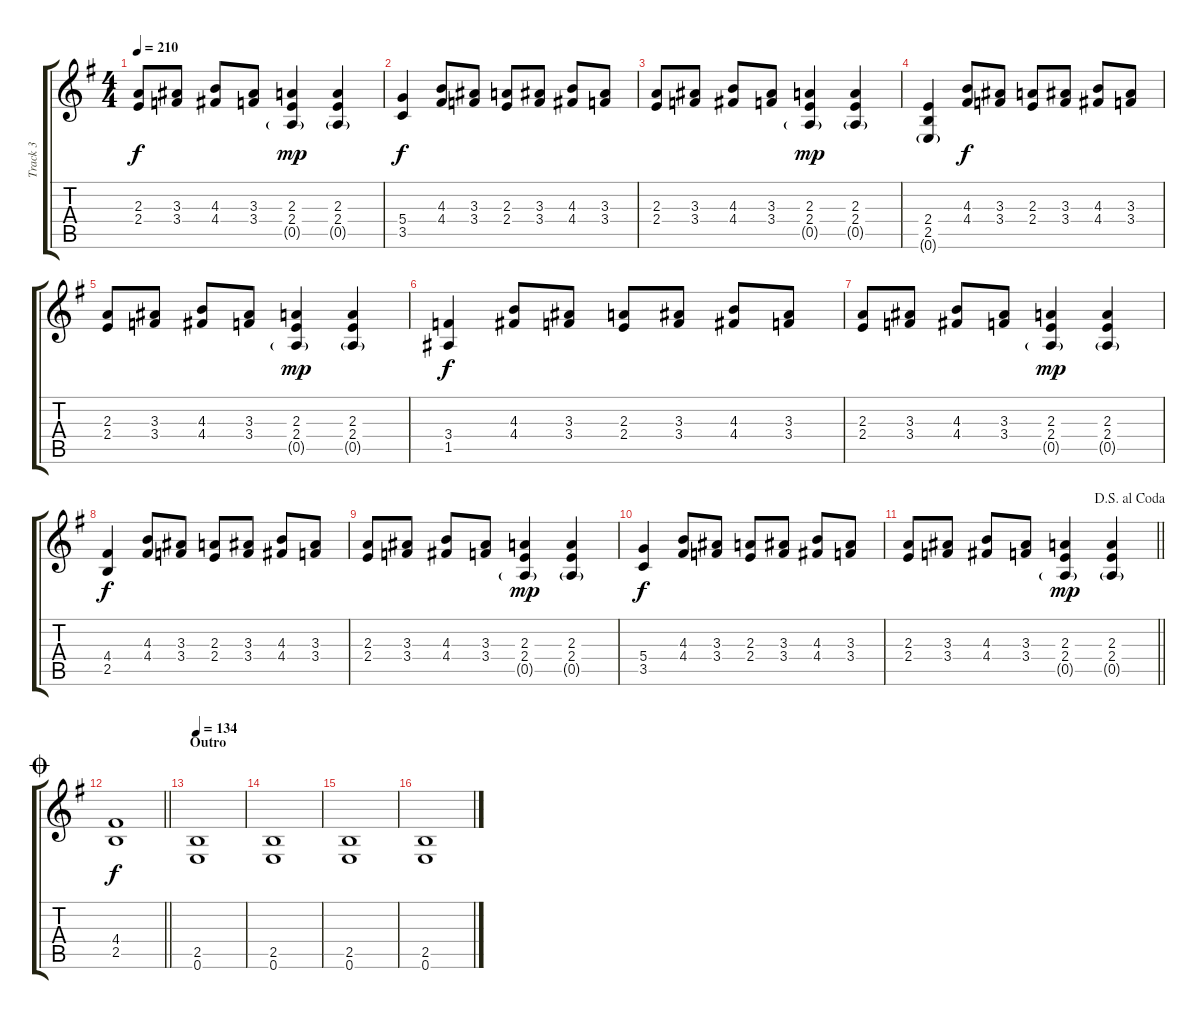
\track ("Track 3" "Track 3") {instrument distortionguitar}
\staff {score tabs}
\tuning (E4 B3 G3 D3 A2 E2) {hide}
\ts (4 4)
\tempo 210
\clef g2
\ks g
(2.3 2.4).8{dy f} (3.3 3.4).8 (4.3 4.4).8 (3.3 3.4).8 (2.3 2.4 0.5{g}).4{dy mp} (2.3 2.4 0.5{g}).4 |
(5.4 3.5).4{dy f} (4.3 4.4).8 (3.3 3.4).8 (2.3 2.4).8 (3.3 3.4).8 (4.3 4.4).8 (3.3 3.4).8 |
(2.3 2.4).8 (3.3 3.4).8 (4.3 4.4).8 (3.3 3.4).8 (2.3 2.4 0.5{g}).4{dy mp} (2.3 2.4 0.5{g}).4 |
(2.4 2.5 0.6{g}).4 (4.3 4.4).8{dy f} (3.3 3.4).8 (2.3 2.4).8 (3.3 3.4).8 (4.3 4.4).8 (3.3 3.4).8 |
(2.3 2.4).8 (3.3 3.4).8 (4.3 4.4).8 (3.3 3.4).8 (2.3 2.4 0.5{g}).4{dy mp} (2.3 2.4 0.5{g}).4 |
(3.4 1.5).4{dy f} (4.3 4.4).8 (3.3 3.4).8 (2.3 2.4).8 (3.3 3.4).8 (4.3 4.4).8 (3.3 3.4).8 |
(2.3 2.4).8 (3.3 3.4).8 (4.3 4.4).8 (3.3 3.4).8 (2.3 2.4 0.5{g}).4{dy mp} (2.3 2.4 0.5{g}).4 |
(4.4 2.5).4{dy f} (4.3 4.4).8 (3.3 3.4).8 (2.3 2.4).8 (3.3 3.4).8 (4.3 4.4).8 (3.3 3.4).8 |
(2.3 2.4).8 (3.3 3.4).8 (4.3 4.4).8 (3.3 3.4).8 (2.3 2.4 0.5{g}).4{dy mp} (2.3 2.4 0.5{g}).4 |
(5.4 3.5).4{dy f} (4.3 4.4).8 (3.3 3.4).8 (2.3 2.4).8 (3.3 3.4).8 (4.3 4.4).8 (3.3 3.4).8 |
\jump dalsegnoalcoda
\barLineRight lightlight
(2.3 2.4).8 (3.3 3.4).8 (4.3 4.4).8 (3.3 3.4).8 (2.3 2.4 0.5{g}).4{dy mp} (2.3 2.4 0.5{g}).4 |
\jump coda
\barLineRight lightlight
(4.4 2.5).1{dy f} |
\section ("" "Outro")
\tempo 134
(2.5 0.6).1 |
(2.5 0.6).1 |
(2.5 0.6).1 |
(2.5 0.6).1
